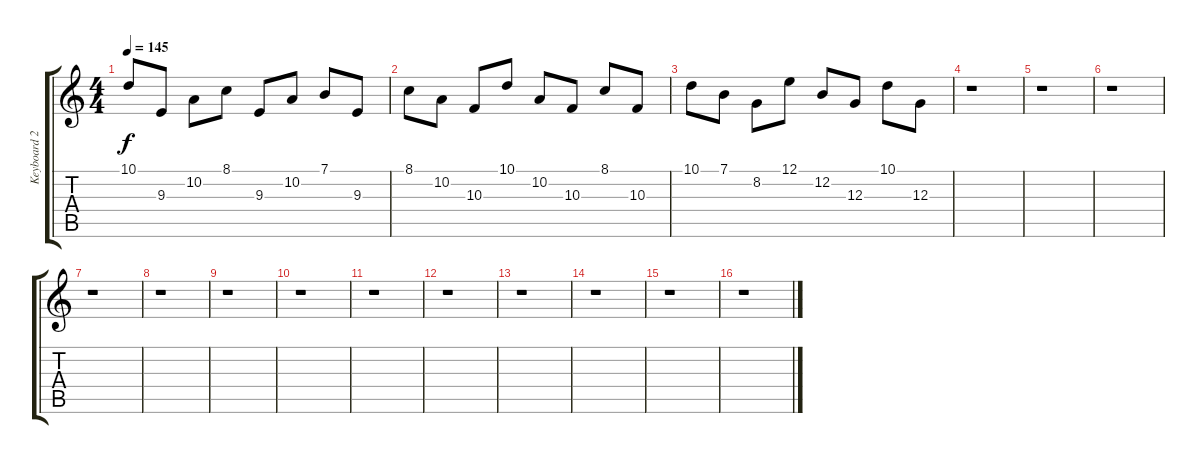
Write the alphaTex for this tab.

\track ("Keyboard 2." "Keyboard 2") {instrument tremolostrings}
\staff {score tabs}
\tuning (E4 B3 G3 D3 A2 E2) {hide}
\ts (4 4)
\tempo 145
\clef g2
\ks c
10.1.8{dy f} 9.3.8 10.2.8 8.1.8 9.3.8 10.2.8 7.1.8 9.3.8 |
8.1.8 10.2.8 10.3.8 10.1.8 10.2.8 10.3.8 8.1.8 10.3.8 |
10.1.8 7.1.8 8.2.8 12.1.8 12.2.8 12.3.8 10.1.8 12.3.8 |
r.1 |
r.1 |
r.1 |
r.1 |
r.1 |
r.1 |
r.1 |
r.1 |
r.1 |
r.1 |
r.1 |
r.1 |
r.1
